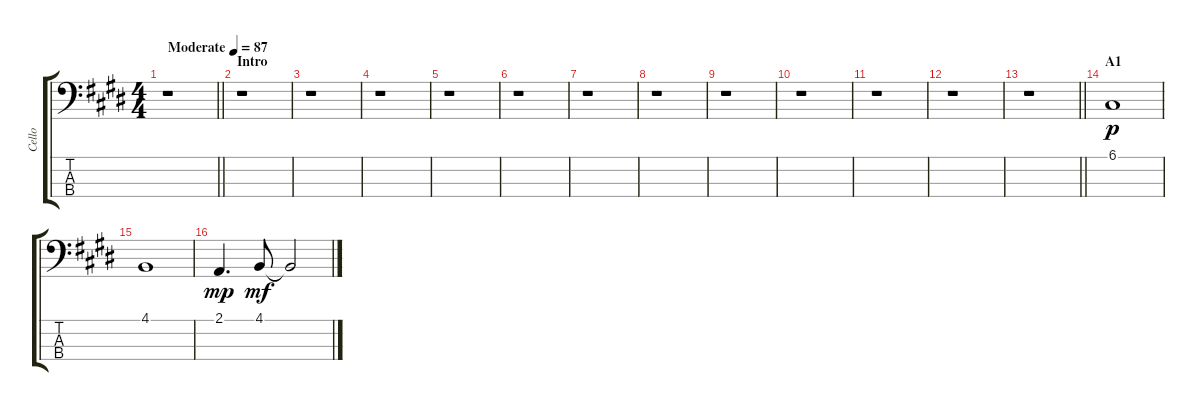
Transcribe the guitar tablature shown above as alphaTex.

\track ("Cello" "Cello") {instrument cello}
\staff {score tabs}
\tuning (G2 D2 A1 E1) {hide}
\ts (4 4)
\tempo (87 "Moderate")
\clef f4
\barLineRight lightlight
\ks e
r.1{dy p instrument cello} |
\section ("" "Intro")
r.1 |
r.1 |
r.1 |
r.1 |
r.1 |
r.1 |
r.1 |
r.1 |
r.1 |
r.1 |
r.1 |
\barLineRight lightlight
r.1 |
\section ("" "A1")
6.1.1 |
4.1.1 |
2.1.4{d dy mp} 4.1.8{dy mf} 4.1{t}.2
